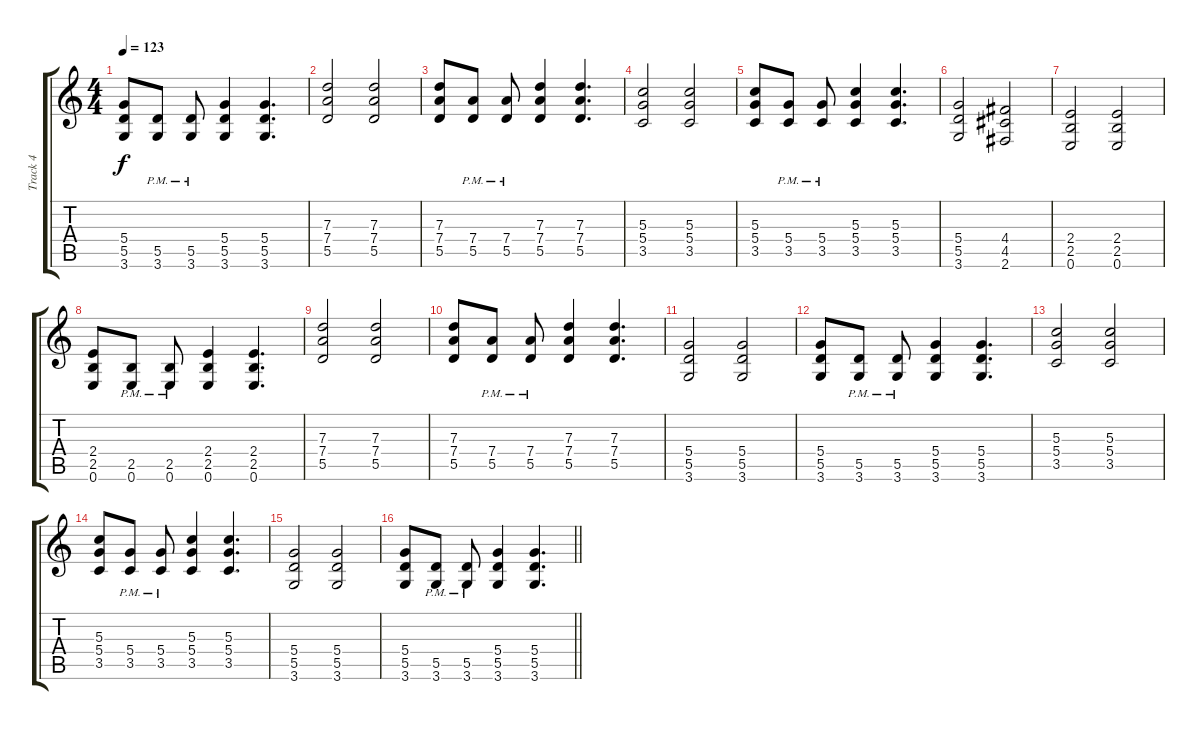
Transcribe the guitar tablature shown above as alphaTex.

\track ("Track 4" "Track 4") {instrument overdrivenguitar}
\staff {score tabs}
\tuning (E4 B3 G3 D3 A2 E2) {hide}
\ts (4 4)
\tempo 123
\clef g2
\ks c
(5.4 5.5 3.6).8{dy f} (5.5{pm} 3.6{pm}).8 (5.5{pm} 3.6{pm}).8 (5.4 5.5 3.6).4 (5.4 5.5 3.6).4{d} |
(7.3 7.4 5.5).2 (7.3 7.4 5.5).2 |
(7.3 7.4 5.5).8 (7.4 5.5{pm}).8 (7.4 5.5{pm}).8 (7.3 7.4 5.5).4 (7.3 7.4 5.5).4{d} |
(5.3 5.4 3.5).2 (5.3 5.4 3.5).2 |
(5.3 5.4 3.5).8 (5.4 3.5{pm}).8 (5.4 3.5{pm}).8 (5.3 5.4 3.5).4 (5.3 5.4 3.5).4{d} |
(5.4 5.5 3.6).2 (4.4 4.5 2.6).2 |
(2.4 2.5 0.6).2 (2.4 2.5 0.6).2 |
(2.4 2.5 0.6).8 (2.5{pm} 0.6).8 (2.5{pm} 0.6).8 (2.4 2.5 0.6).4 (2.4 2.5 0.6).4{d} |
(7.3 7.4 5.5).2 (7.3 7.4 5.5).2 |
(7.3 7.4 5.5).8 (7.4 5.5{pm}).8 (7.4 5.5{pm}).8 (7.3 7.4 5.5).4 (7.3 7.4 5.5).4{d} |
(5.4 5.5 3.6).2 (5.4 5.5 3.6).2 |
(5.4 5.5 3.6).8 (5.5{pm} 3.6{pm}).8 (5.5{pm} 3.6{pm}).8 (5.4 5.5 3.6).4 (5.4 5.5 3.6).4{d} |
(5.3 5.4 3.5).2 (5.3 5.4 3.5).2 |
(5.3 5.4 3.5).8 (5.4 3.5{pm}).8 (5.4 3.5{pm}).8 (5.3 5.4 3.5).4 (5.3 5.4 3.5).4{d} |
(5.4 5.5 3.6).2 (5.4 5.5 3.6).2 |
\barLineRight lightlight
(5.4 5.5 3.6).8 (5.5{pm} 3.6{pm}).8 (5.5{pm} 3.6{pm}).8 (5.4 5.5 3.6).4 (5.4 5.5 3.6).4{d}
